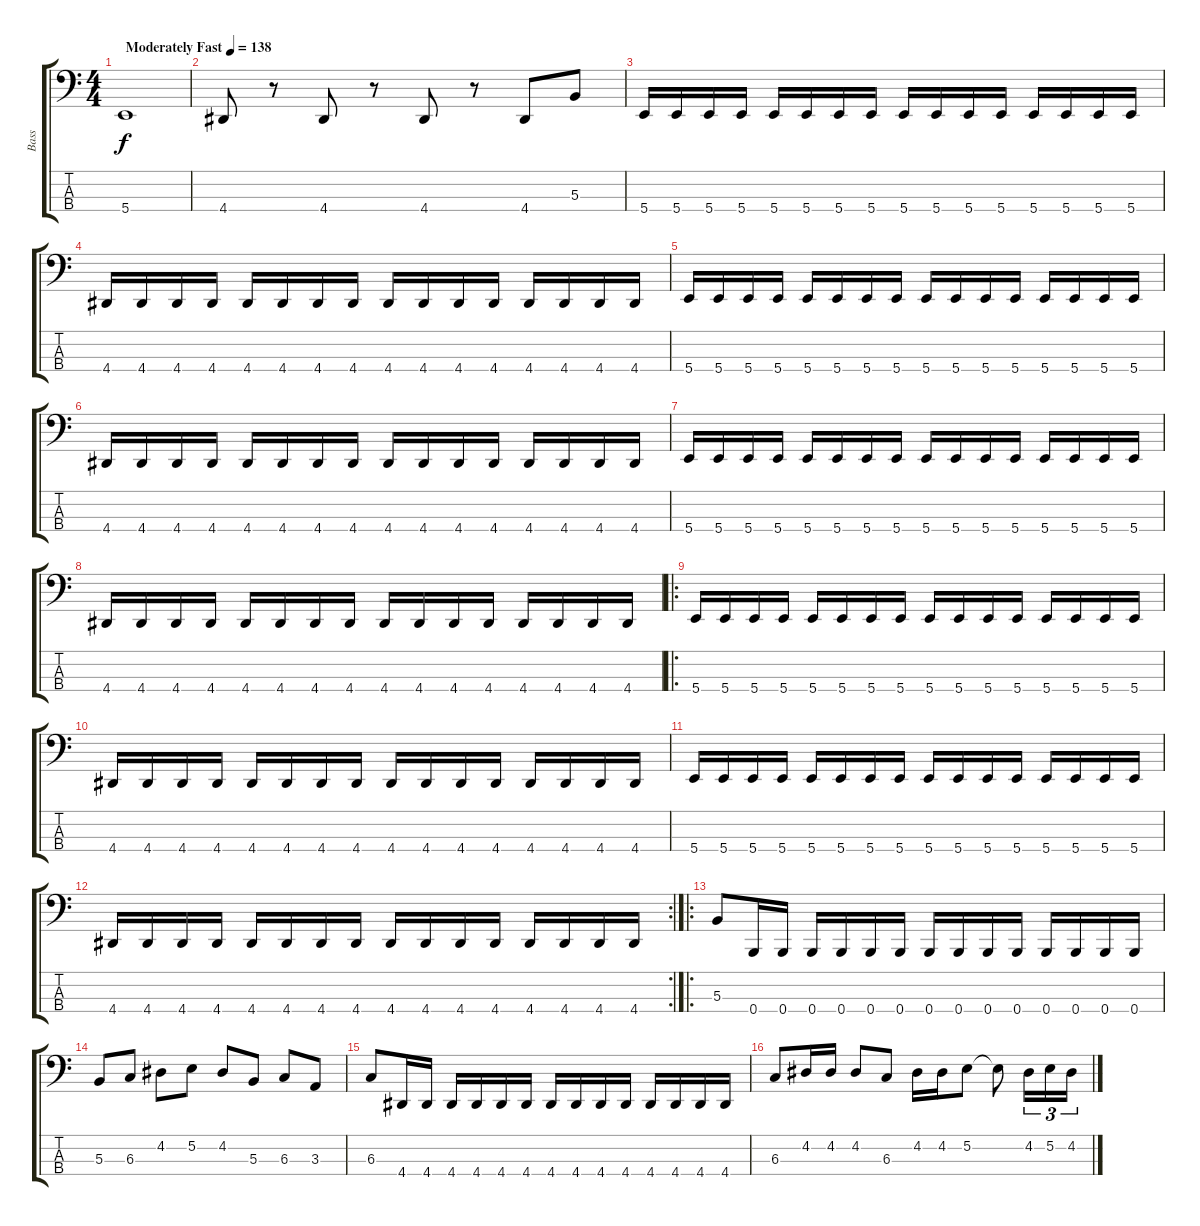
\track ("Bass" "Bass") {instrument electricbasspick}
\staff {score tabs}
\tuning (E2 B1 Gb1 B0) {hide}
\ts (4 4)
\tempo (138 "Moderately Fast")
\clef f4
\ks c
5.4.1{dy f instrument electricbasspick} |
4.4.8 r.8 4.4.8 r.8 4.4.8 r.8 4.4.8 5.3.8 |
5.4.16 5.4.16 5.4.16 5.4.16 5.4.16 5.4.16 5.4.16 5.4.16 5.4.16 5.4.16 5.4.16 5.4.16 5.4.16 5.4.16 5.4.16 5.4.16 |
4.4.16 4.4.16 4.4.16 4.4.16 4.4.16 4.4.16 4.4.16 4.4.16 4.4.16 4.4.16 4.4.16 4.4.16 4.4.16 4.4.16 4.4.16 4.4.16 |
5.4.16 5.4.16 5.4.16 5.4.16 5.4.16 5.4.16 5.4.16 5.4.16 5.4.16 5.4.16 5.4.16 5.4.16 5.4.16 5.4.16 5.4.16 5.4.16 |
4.4.16 4.4.16 4.4.16 4.4.16 4.4.16 4.4.16 4.4.16 4.4.16 4.4.16 4.4.16 4.4.16 4.4.16 4.4.16 4.4.16 4.4.16 4.4.16 |
5.4.16 5.4.16 5.4.16 5.4.16 5.4.16 5.4.16 5.4.16 5.4.16 5.4.16 5.4.16 5.4.16 5.4.16 5.4.16 5.4.16 5.4.16 5.4.16 |
4.4.16 4.4.16 4.4.16 4.4.16 4.4.16 4.4.16 4.4.16 4.4.16 4.4.16 4.4.16 4.4.16 4.4.16 4.4.16 4.4.16 4.4.16 4.4.16 |
\ro
5.4.16 5.4.16 5.4.16 5.4.16 5.4.16 5.4.16 5.4.16 5.4.16 5.4.16 5.4.16 5.4.16 5.4.16 5.4.16 5.4.16 5.4.16 5.4.16 |
4.4.16 4.4.16 4.4.16 4.4.16 4.4.16 4.4.16 4.4.16 4.4.16 4.4.16 4.4.16 4.4.16 4.4.16 4.4.16 4.4.16 4.4.16 4.4.16 |
5.4.16 5.4.16 5.4.16 5.4.16 5.4.16 5.4.16 5.4.16 5.4.16 5.4.16 5.4.16 5.4.16 5.4.16 5.4.16 5.4.16 5.4.16 5.4.16 |
\rc 2
4.4.16 4.4.16 4.4.16 4.4.16 4.4.16 4.4.16 4.4.16 4.4.16 4.4.16 4.4.16 4.4.16 4.4.16 4.4.16 4.4.16 4.4.16 4.4.16 |
\ro
5.3.8 0.4.16 0.4.16 0.4.16 0.4.16 0.4.16 0.4.16 0.4.16 0.4.16 0.4.16 0.4.16 0.4.16 0.4.16 0.4.16 0.4.16 |
5.3.8 6.3.8 4.2.8 5.2.8 4.2.8 5.3.8 6.3.8 3.3.8 |
6.3.8 4.4.16 4.4.16 4.4.16 4.4.16 4.4.16 4.4.16 4.4.16 4.4.16 4.4.16 4.4.16 4.4.16 4.4.16 4.4.16 4.4.16 |
6.3.8 4.2.16 4.2.16 4.2.8 6.3.8 4.2.16 4.2.16 5.2.8 5.2{t}.8 4.2.16{tu (3 2)} 5.2.16{tu (3 2)} 4.2.16{tu (3 2)}
